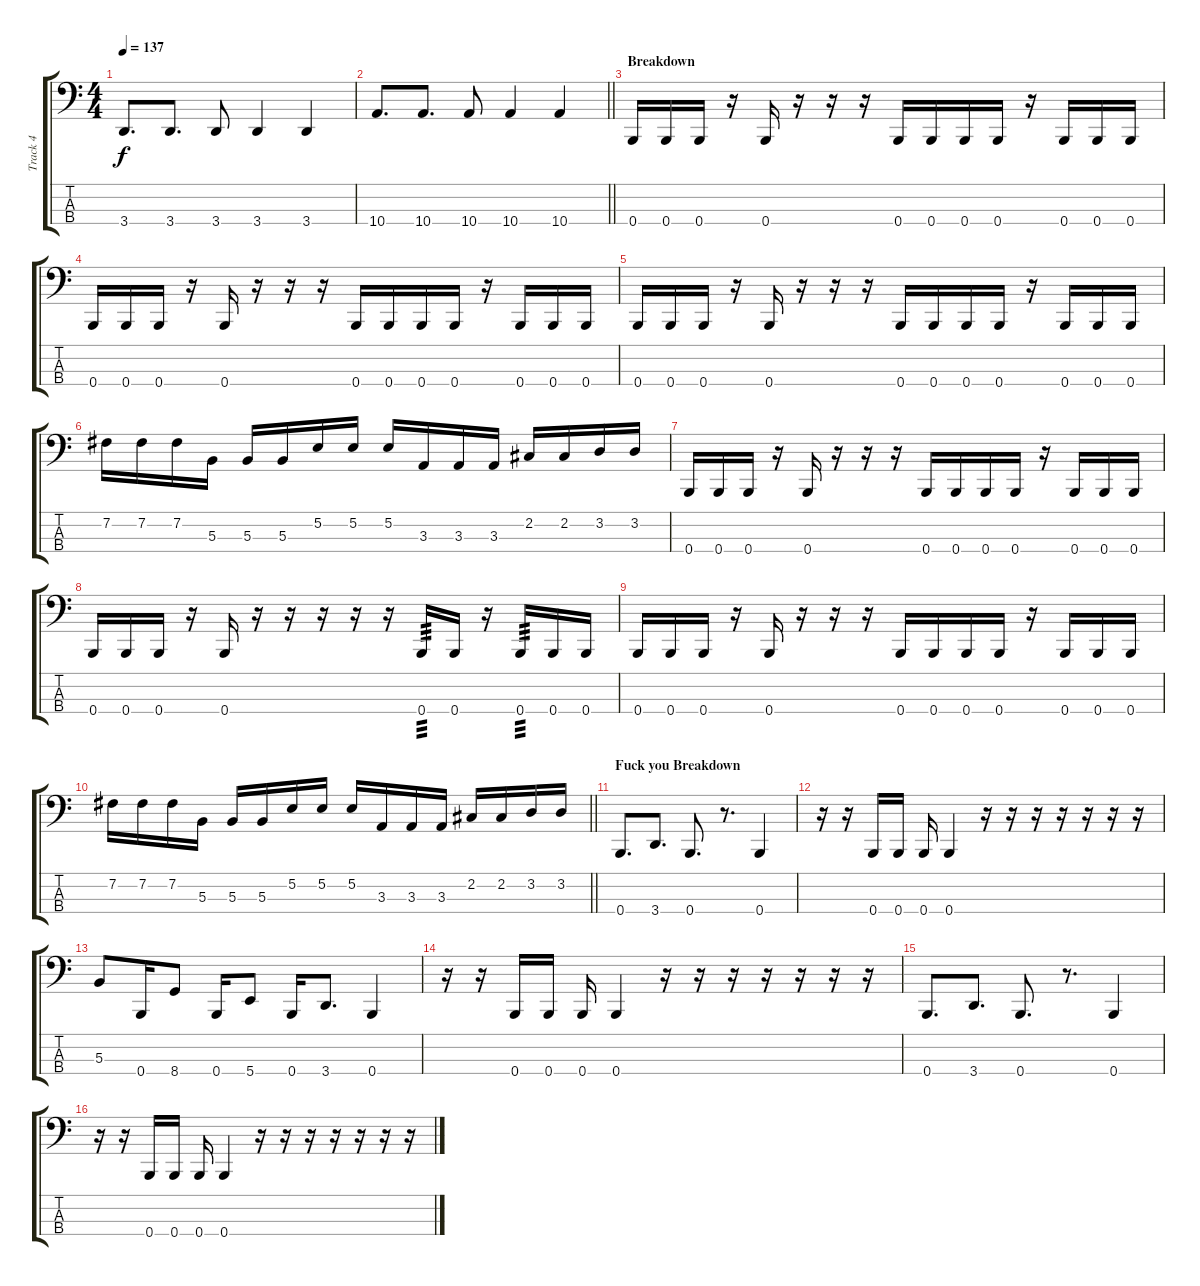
\track ("Track 4" "Track 4") {instrument electricbasspick}
\staff {score tabs}
\tuning (E2 B1 Gb1 B0) {hide}
\ts (4 4)
\tempo 137
\clef f4
\ks c
3.4.8{d dy f} 3.4.8{d} 3.4.8 3.4.4 3.4.4 |
\barLineRight lightlight
10.4.8{d} 10.4.8{d} 10.4.8 10.4.4 10.4.4 |
\section ("" "Breakdown")
0.4.16 0.4.16 0.4.16 r.16 0.4.16 r.16 r.16 r.16 0.4.16 0.4.16 0.4.16 0.4.16 r.16 0.4.16 0.4.16 0.4.16 |
0.4.16 0.4.16 0.4.16 r.16 0.4.16 r.16 r.16 r.16 0.4.16 0.4.16 0.4.16 0.4.16 r.16 0.4.16 0.4.16 0.4.16 |
0.4.16 0.4.16 0.4.16 r.16 0.4.16 r.16 r.16 r.16 0.4.16 0.4.16 0.4.16 0.4.16 r.16 0.4.16 0.4.16 0.4.16 |
7.2.16 7.2.16 7.2.16 5.3.16 5.3.16 5.3.16 5.2.16 5.2.16 5.2.16 3.3.16 3.3.16 3.3.16 2.2.16 2.2.16 3.2.16 3.2.16 |
0.4.16 0.4.16 0.4.16 r.16 0.4.16 r.16 r.16 r.16 0.4.16 0.4.16 0.4.16 0.4.16 r.16 0.4.16 0.4.16 0.4.16 |
0.4.16 0.4.16 0.4.16 r.16 0.4.16 r.16 r.16 r.16 r.16 r.16 0.4.16{tp 3} 0.4.16 r.16 0.4.16{tp 3} 0.4.16 0.4.16 |
0.4.16 0.4.16 0.4.16 r.16 0.4.16 r.16 r.16 r.16 0.4.16 0.4.16 0.4.16 0.4.16 r.16 0.4.16 0.4.16 0.4.16 |
\barLineRight lightlight
7.2.16 7.2.16 7.2.16 5.3.16 5.3.16 5.3.16 5.2.16 5.2.16 5.2.16 3.3.16 3.3.16 3.3.16 2.2.16 2.2.16 3.2.16 3.2.16 |
\section ("" "Fuck you Breakdown")
0.4.8{d} 3.4.8{d} 0.4.8{d} r.8{d} 0.4.4 |
r.16 r.16 0.4.16 0.4.16 0.4.16 0.4.4 r.16 r.16 r.16 r.16 r.16 r.16 r.16 |
5.3.8 0.4.16 8.4.8 0.4.16 5.4.8 0.4.16 3.4.8{d} 0.4.4 |
r.16 r.16 0.4.16 0.4.16 0.4.16 0.4.4 r.16 r.16 r.16 r.16 r.16 r.16 r.16 |
0.4.8{d} 3.4.8{d} 0.4.8{d} r.8{d} 0.4.4 |
r.16 r.16 0.4.16 0.4.16 0.4.16 0.4.4 r.16 r.16 r.16 r.16 r.16 r.16 r.16
